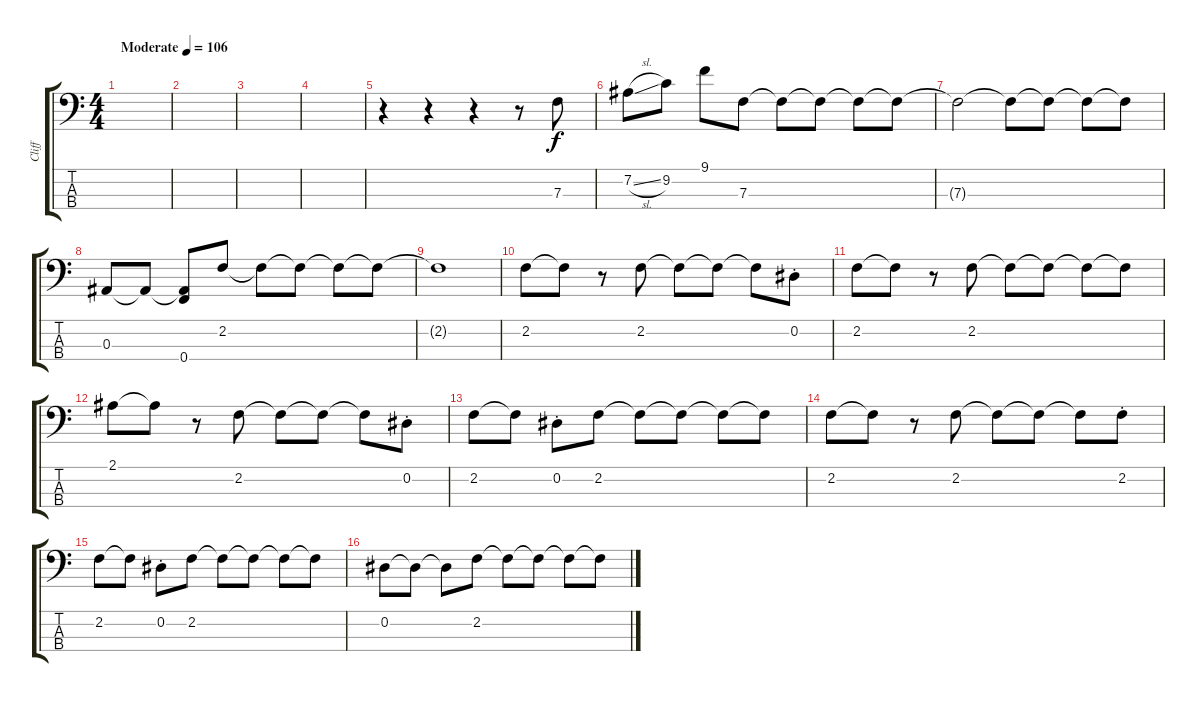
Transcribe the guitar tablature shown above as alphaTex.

\track ("Cliff" "Cliff") {instrument electricbassfinger}
\staff {score tabs}
\tuning (Ab2 Eb2 Bb1 F1) {hide}
\ts (4 4)
\tempo (106 "Moderate")
\clef f4
\ks c
|
|
|
|
r.4 r.4 r.4 r.8 7.3.8 |
7.2{sl}.8 9.2.8 9.1.8 7.3.8 7.3{t}.8 7.3{t}.8 7.3{t}.8 7.3{t}.8 |
7.3{t}.2 7.3{t}.8 7.3{t}.8 7.3{t}.8 7.3{t}.8 |
0.3.8 0.3{t}.8 (0.3{t} 0.4).8 2.2.8 2.2{t}.8 2.2{t}.8 2.2{t}.8 2.2{t}.8 |
2.2{t}.1 |
2.2.8 2.2{t}.8 r.8 2.2.8 2.2{t}.8 2.2{t}.8 2.2{t}.8 0.2{st}.8 |
2.2.8 2.2{t}.8 r.8 2.2.8 2.2{t}.8 2.2{t}.8 2.2{t}.8 2.2{t}.8 |
2.1.8 2.1{t}.8 r.8 2.2.8 2.2{t}.8 2.2{t}.8 2.2{t}.8 0.2{st}.8 |
2.2.8 2.2{t}.8 0.2{st}.8 2.2.8 2.2{t}.8 2.2{t}.8 2.2{t}.8 2.2{t}.8 |
2.2.8 2.2{t}.8 r.8 2.2.8 2.2{t}.8 2.2{t}.8 2.2{t}.8 2.2{st}.8 |
2.2.8 2.2{t}.8 0.2{st}.8 2.2.8 2.2{t}.8 2.2{t}.8 2.2{t}.8 2.2{t}.8 |
0.2.8 0.2{t}.8 0.2{t}.8 2.2.8 2.2{t}.8 2.2{t}.8 2.2{t}.8 2.2{t}.8
